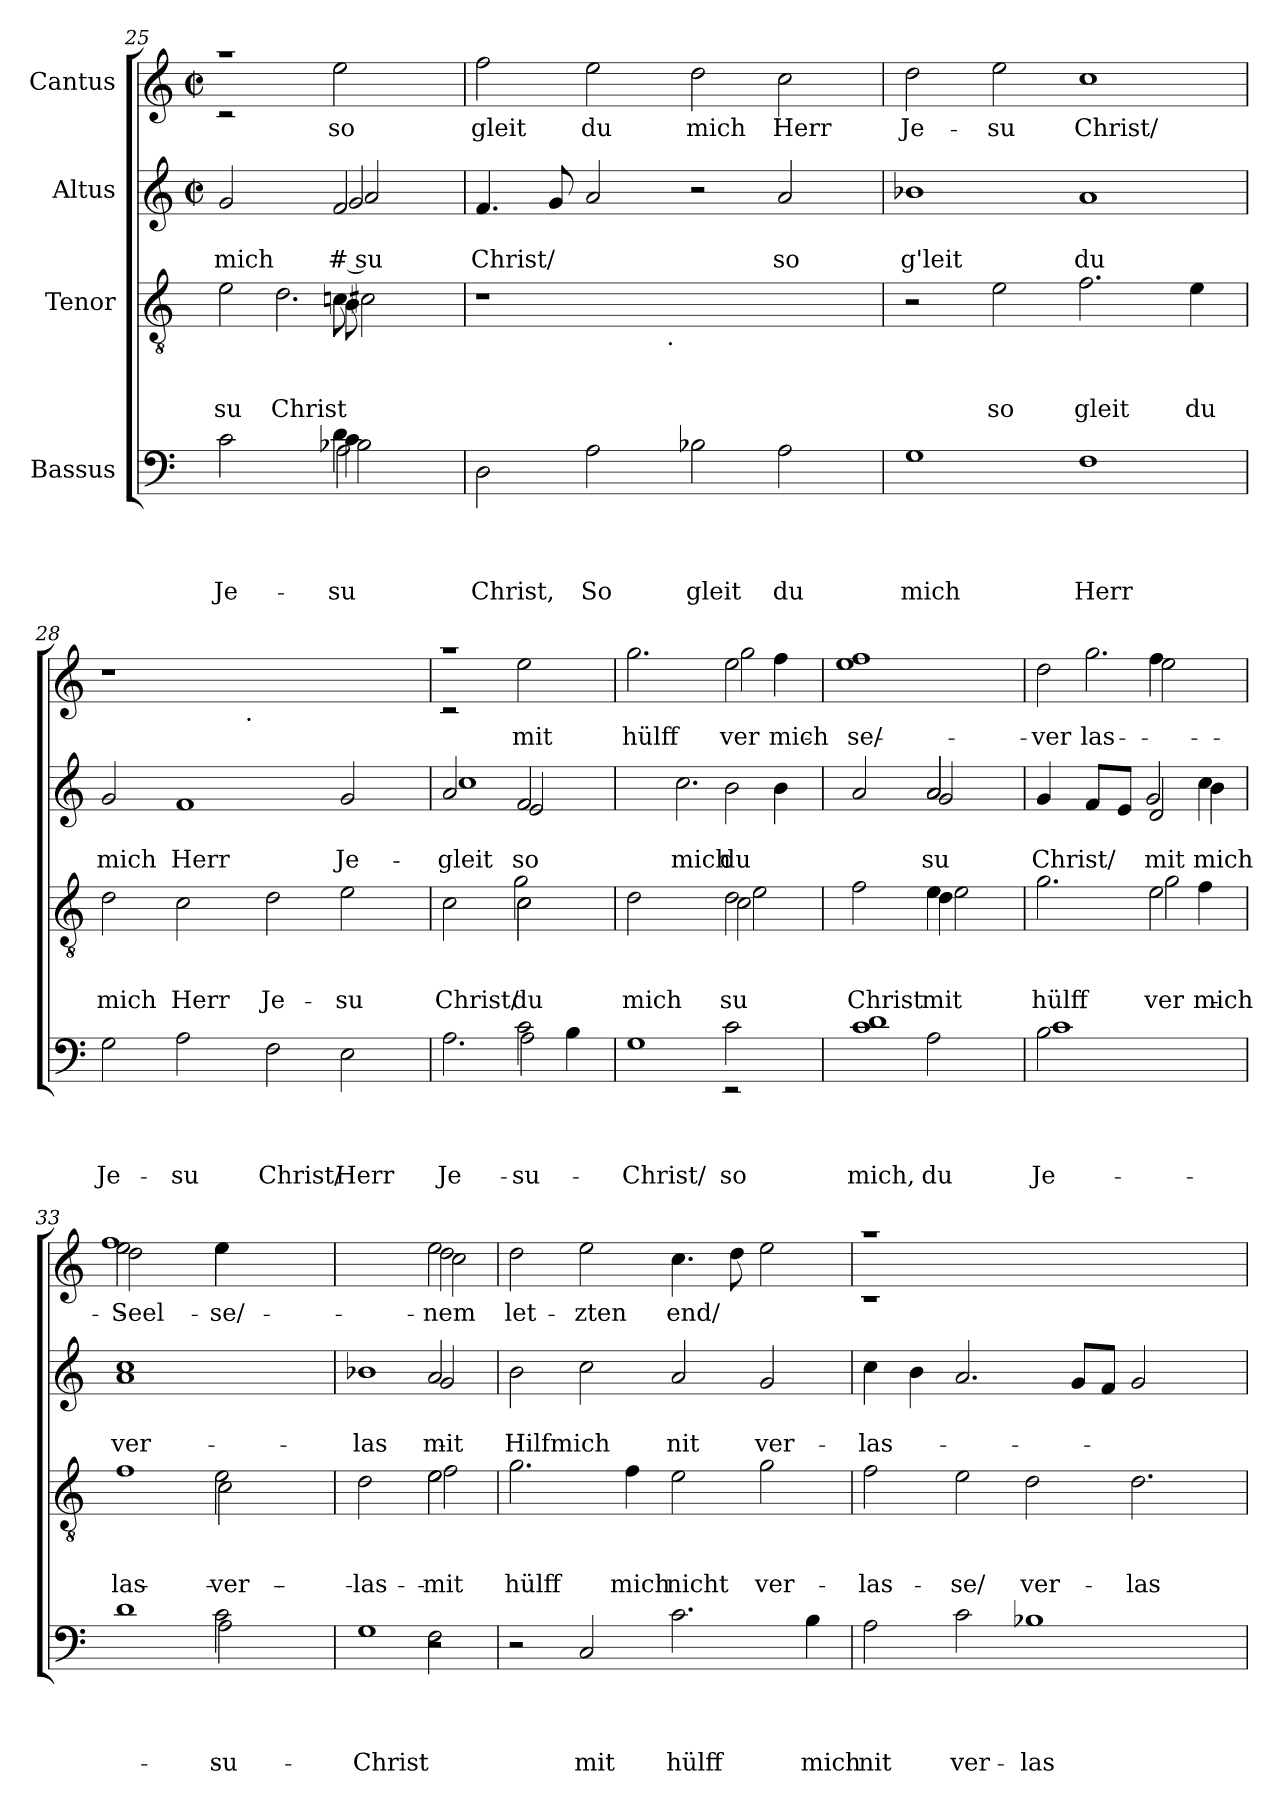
**kern	**text	**text	**text	**text	**kern	**text	**text	**text	**kern	**text	**text	**kern	**text
*part4	*part4	*part4	*part4	*part4	*part3	*part3	*part3	*part3	*part2	*part2	*part2	*part1	*part1
*staff4	*staff4	*staff4	*staff4	*staff4	*staff3	*staff3	*staff3	*staff3	*staff2	*staff2	*staff2	*staff1	*staff1
*I"Bassus	*	*	*	*	*I"Tenor	*	*	*	*I"Altus	*	*	*I"Cantus	*
!!LO:LB:g=z
*clefF4	*	*	*	*	*clefGv2	*	*	*	*clefG2	*	*	*clefG2	*
*k[]	*	*	*	*	*k[]	*	*	*	*k[]	*	*	*k[]	*
*C:	*	*	*	*	*C:	*	*	*	*C:	*	*	*C:	*
*	*	*	*	*	*	*	*	*	*M2/2	*	*	*M2/2	*
*	*	*	*	*	*	*	*	*	*met(c|)	*	*	*met(c|)	*
=25	=25	=25	=25	=25	=25	=25	=25	=25	=25	=25	=25	=25	=25
!	!	!	!	!LO:LY:b	!	!	!	!LO:LY:b	!	!	!LO:LY:b	!	!
*^	*	*	*	*	*^	*	*	*	*^	*	*	*^	*
*	*^	*	*	*	*	*	*^	*	*	*	*	*^	*	*	*	*	*
*	*	*^	*	*	*	*	*	*	*^	*	*	*	*	*	*	*	*	*	*	*
2c\	2ryy	2ryy	2ryy	.	.	.	Je-	2e\	4ryy	2ryy	2ryy	.	.	-su	2g/	2ryy	2ryy	.	mich	1raa	2rc	.
!	!	!	!	!	!	!	!	!	!	!	!	!	!	!LO:LY:b	!	!	!	!	!	!	!	!
.	.	.	.	.	.	.	.	.	2.d\	.	.	.	.	Christ	.	.	.	.	.	.	.	.
!	!	!	!	!	!	!	!LO:LY:b	!	!	!	!	!	!	!	!	!	!	!	!LO:LY:b	!	!	!
!	!	!	!	!	!	!	!	!	!	!	!	!	!	!	!	!	!	!	!LO:LY:b	!	!	!
!	!	!	!	!	!	!	!	!	!	!	!	!	!	!	!	!	!	!	!LO:LY:b:rj	!	!	!LO:LY:b
4d\	4c\	2B-X\	2A\	.	.	.	-su	8cn\	.	8B\	2c#X\	.	.	.	2f/	2g/	2a/	.	-# su	.	2ee\	so
.	.	.	.	.	.	.	.	4.ryy	.	4.ryy	.	.	.	.	.	.	.	.	.	.	.	.
4ryy	4ryy	.	.	.	.	.	.	.	.	.	.	.	.	.	.	.	.	.	.	.	.	.
*	*v	*v	*v	*	*	*	*	*	*	*	*	*	*	*	*v	*v	*v	*	*	*v	*v	*
*	*	*	*	*	*	*v	*v	*v	*v	*	*	*	*	*	*	*	*
=26	=26	=26	=26	=26	=26	=26	=26	=26	=26	=26	=26	=26	=26	=26
!	!	!	!	!	!LO:LY:b	!	!	!	!	!	!	!LO:LY:b	!	!LO:LY:b
*v	*v	*	*	*	*	*^	*	*	*	*	*	*	*	*
2D\	.	.	.	Christ,	1r	2...ryy	.	.	.	4.f/	.	Christ/	2ff\	gleit
.	.	.	.	.	.	.	.	.	.	8g/	.	.	.	.
!	!	!	!	!LO:LY:b	!	!	!	!	!	!	!	!	!	!LO:LY:b
2A\	.	.	.	So	.	.	.	.	.	2a/	.	.	2ee\	du
!	!	!	!	!	!	!LO:TX:b:t=.	!	!	!	!	!	!	!	!
.	.	.	.	.	.	1ryy	.	.	.	.	.	.	.	.
!	!	!	!	!LO:LY:b	!	!	!	!	!	!	!	!	!	!LO:LY:b
2B-X\	.	.	.	gleit	1ryy	.	.	.	.	2r	.	.	2dd\	mich
!	!	!	!	!LO:LY:b	!	!	!	!	!	!	!	!LO:LY:b	!	!LO:LY:b
2A\	.	.	.	du	.	.	.	.	.	2a/	.	so	2cc\	Herr
.	.	.	.	.	.	16ryy	.	.	.	.	.	.	.	.
=27	=27	=27	=27	=27	=27	=27	=27	=27	=27	=27	=27	=27	=27	=27
!	!	!	!	!LO:LY:b	!	!	!	!	!	!	!	!LO:LY:b	!	!LO:LY:b
*	*	*	*	*	*v	*v	*	*	*	*	*	*	*	*
1G	.	.	.	mich	2r	.	.	.	1b-X	.	g'leit	2dd\	Je-
!	!	!	!	!	!	!	!	!LO:LY:b	!	!	!	!	!LO:LY:b
.	.	.	.	.	2e\	.	.	so	.	.	.	2ee\	-su
!	!	!	!	!LO:LY:b	!	!	!	!LO:LY:b	!	!	!LO:LY:b	!	!LO:LY:b
1F	.	.	.	Herr	2.f\	.	.	gleit	1a	.	du	1cc	Christ/
!	!	!	!	!	!	!	!	!LO:LY:b	!	!	!	!	!
.	.	.	.	.	4e\	.	.	du	.	.	.	.	.
=28	=28	=28	=28	=28	=28	=28	=28	=28	=28	=28	=28	=28	=28
!	!	!	!	!LO:LY:b	!	!	!	!LO:LY:b	!	!	!LO:LY:b	!	!
*	*	*	*	*	*	*	*	*	*	*	*	*^	*
2G\	.	.	.	Je-	2d\	.	.	mich	2g/	.	mich	1r	2...ryy	.
!	!	!	!	!LO:LY:b	!	!	!	!LO:LY:b	!	!	!LO:LY:b	!	!	!
2A\	.	.	.	-su	2c\	.	.	Herr	1f	.	Herr	.	.	.
!	!	!	!	!	!	!	!	!	!	!	!	!	!LO:TX:b:t=.	!
.	.	.	.	.	.	.	.	.	.	.	.	.	1ryy	.
!	!	!	!	!LO:LY:b	!	!	!	!LO:LY:b	!	!	!	!	!	!
2F\	.	.	.	Christ/	2d\	.	.	Je-	.	.	.	1ryy	.	.
!	!	!	!	!LO:LY:b	!	!	!	!LO:LY:b	!	!	!LO:LY:b	!	!	!
2E\	.	.	.	Herr	2e\	.	.	-su	2g/	.	Je-	.	.	.
.	.	.	.	.	.	.	.	.	.	.	.	.	16ryy	.
!!LO:LB:g=z	!!
=29	=29	=29	=29	=29	=29	=29	=29	=29	=29	=29	=29	=29	=29	=29
!	!	!	!	!LO:LY:b	!	!	!	!LO:LY:b	!	!	!LO:LY:b	!	!	!
*^	*	*	*	*	*^	*	*	*	*^	*	*	*	*	*
*	*^	*	*	*	*	*	*^	*	*	*	*	*^	*	*	*	*	*
!	!	!	!	!	!	!	!	!	!	!	!	!	!	!	!	!	!LO:LY:b	!	!	!
2.A\	2ryy	2ryy	.	.	.	Je-	2c\	2ryy	2ryy	.	.	Christ/	2a/	2ryy	1cc	.	gleit	1raa	2rc	.
!	!	!	!	!	!	!LO:LY:b	!	!	!	!	!	!LO:LY:b	!	!	!	!	!	!	!	!
!	!	!	!	!	!	!	!	!	!	!	!	!LO:LY:b	!	!	!	!	!	!	!	!
!	!	!	!	!	!	!	!	!	!	!	!	!LO:LY:b	!	!	!	!	!LO:LY:b	!	!	!
!	!	!	!	!	!	!	!	!	!	!	!	!	!	!	!	!	!LO:LY:b	!	!	!LO:LY:b
.	2c\	2A\	.	.	.	-su	2c\	2g\	2c\	.	.	du	2f/	2e/	.	.	so	.	2ee\	mit
4B\	.	.	.	.	.	.	.	.	.	.	.	.	.	.	.	.	.	.	.	.
*	*	*	*	*	*	*	*	*	*	*	*	*	*	*	*	*	*	*v	*v	*
=30	=30	=30	=30	=30	=30	=30	=30	=30	=30	=30	=30	=30	=30	=30	=30	=30	=30	=30	=30
!	!	!	!	!	!	!LO:LY:b	!	!	!	!	!	!LO:LY:b	!	!	!	!	!	!	!LO:LY:b
*	*	*	*	*	*	*	*	*	*	*	*	*	*	*	*	*	*	*^	*
*	*	*	*	*	*	*	*	*	*	*	*	*	*	*	*	*	*	*	*^	*
1G	2ryy	2ryy	.	.	.	Christ/	2d\	2ryy	2ryy	.	.	mich	2ryy	4ryy	2.ryy	.	.	2.gg\	2ryy	2ryy	hülff
!	!	!	!	!	!	!	!	!	!	!	!	!	!	!	!	!	!LO:LY:b	!	!	!	!
.	.	.	.	.	.	.	.	.	.	.	.	.	.	2.cc\	.	.	mich	.	.	.	.
!	!	!	!	!	!	!LO:LY:b	!	!	!	!	!	!LO:LY:b	!	!	!	!	!	!	!	!	!
!	!	!	!	!	!	!	!	!	!	!	!	!LO:LY:b	!	!	!	!	!	!	!	!	!
!	!	!	!	!	!	!	!	!	!	!	!	!LO:LY:b	!	!	!	!	!LO:LY:b	!	!	!	!LO:LY:b
!	!	!	!	!	!	!	!	!	!	!	!	!	!	!	!	!	!	!	!	!	!LO:LY:b
.	2rEE	2c\	.	.	.	so	2d\	2c\	2e\	.	.	-su	2b\	.	.	.	du	.	2ee\	2gg\	ver-
!	!	!	!	!	!	!	!	!	!	!	!	!	!	!	!	!	!	!	!	!	!LO:LY:b
.	.	.	.	.	.	.	.	.	.	.	.	.	.	.	4b\	.	.	4ff\	.	.	mich
*v	*v	*v	*	*	*	*	*	*	*	*	*	*	*	*	*	*	*	*v	*v	*v	*
*	*	*	*	*	*v	*v	*v	*	*	*	*	*	*	*	*	*	*
=31	=31	=31	=31	=31	=31	=31	=31	=31	=31	=31	=31	=31	=31	=31	=31
!	!	!	!	!LO:LY:b	!	!	!	!LO:LY:b	!	!	!	!	!	!	!LO:LY:b
*^	*	*	*	*	*^	*	*	*	*	*	*	*	*	*	*
*	*	*	*	*	*	*	*^	*	*	*	*	*	*	*	*	*	*
*	*	*	*	*	*	*	*	*^	*	*	*	*	*	*	*	*	*	*
1c 1d	2ryy	.	.	.	mich,	2f\	2ryy	2ryy	2ryy	.	.	Christ	2a/	2ryy	2ryy	.	.	1ee 1ff	-se/
!	!	!	!	!	!LO:LY:b	!	!	!	!	!	!	!LO:LY:b	!	!	!	!	!LO:LY:b	!	!
!	!	!	!	!	!	!	!	!	!	!	!	!	!	!	!	!	!LO:LY:b	!	!
!	!	!	!	!	!	!	!	!	!	!	!	!	!	!	!	!	!LO:LY:b	!	!
.	2A\	.	.	.	du	4e\	4d\	2e\	2e\	.	.	mit	2a/	2a/	2g/	.	-su	.	.
.	.	.	.	.	.	4ryy	4ryy	.	.	.	.	.	.	.	.	.	.	.	.
*	*	*	*	*	*	*	*v	*v	*v	*	*	*	*	*	*	*	*	*	*
*	*	*	*	*	*	*	*	*	*	*	*v	*v	*v	*	*	*	*
=32	=32	=32	=32	=32	=32	=32	=32	=32	=32	=32	=32	=32	=32	=32	=32
!	!	!	!	!	!LO:LY:b	!	!	!	!	!	!	!	!	!	!
!	!	!	!	!	!LO:LY:b	!	!	!	!	!LO:LY:b	!	!	!LO:LY:b	!	!LO:LY:b
*	*	*	*	*	*	*	*^	*	*	*	*^	*	*	*^	*
*	*	*	*	*	*	*	*	*	*	*	*	*	*^	*	*	*	*^	*
*	*	*	*	*	*	*	*	*	*	*	*	*	*	*^	*	*	*	*	*	*
2B\	1c	.	.	.	Je-	2.g\	2ryy	2ryy	.	.	hülff	4g/	2ryy	2.ryy	2.ryy	.	Christ/	2dd\	4ryy	2ryy	ver-
!	!	!	!	!	!	!	!	!	!	!	!	!	!	!	!	!	!	!	!	!	!LO:LY:b
.	.	.	.	.	.	.	.	.	.	.	.	8f/L	.	.	.	.	.	.	2.gg\	.	-las-
.	.	.	.	.	.	.	.	.	.	.	.	8e/J	.	.	.	.	.	.	.	.	.
!	!	!	!	!	!	!	!	!	!	!	!LO:LY:b	!	!	!	!	!	!	!	!	!	!
!	!	!	!	!	!	!	!	!	!	!	!LO:LY:b	!	!	!	!	!	!LO:LY:b	!	!	!	!
2ryy	.	.	.	.	.	.	2e\	2g\	.	.	ver-	2d/	2g/	.	.	.	mit	4ff\	.	[>2ee\	.
!	!	!	!	!	!	!	!	!	!	!	!LO:LY:b	!	!	!	!	!	!LO:LY:b	!	!	!	!
!	!	!	!	!	!	!	!	!	!	!	!	!	!	!	!	!	!LO:LY:b	!	!	!	!
.	.	.	.	.	.	4f\	.	.	.	.	mich	.	.	4cc\	4b\	.	mich	4ryy	.	.	.
!!LO:PB:g=z	!!	!!
=33	=33	=33	=33	=33	=33	=33	=33	=33	=33	=33	=33	=33	=33	=33	=33	=33	=33	=33	=33	=33	=33
*^	*^	*	*	*	*	*	*	*	*	*	*	*	*	*	*	*	*	*	*	*	*
!	!	!	!	!	!	!	!	!	!	!	!	!	!LO:LY:b	!	!	!	!	!	!LO:LY:b	!	!	!	!LO:LY:b
*	*	*	*	*	*	*	*	*	*	*	*	*	*	*v	*v	*v	*v	*	*	*	*	*	*
8ryy	1d	2ryy	2ryy	.	.	.	.	1f	2ryy	2ryy	.	.	-las-	1a 1cc	.	ver-	2ee\	2dd\	1ff	Seel
32ryy	.	.	.	.	.	.	.	.	.	.	.	.	.	.	.	.	.	.	.	.
2ryy	.	.	.	.	.	.	.	.	.	.	.	.	.	.	.	.	.	.	.	.
!	!	!	!	!	!	!	!LO:LY:b	!	!	!	!	!	!LO:LY:b	!	!	!	!	!	!	!
!	!	!	!	!	!	!	!	!	!	!	!	!	!LO:LY:b	!	!	!	!	!	!	!LO:LY:b
!	!	!	!	!	!	!	!	!	!	!	!	!	!	!	!	!	!	!	!	!LO:LY:b
.	.	2c\	2A\	.	.	.	-su	.	2e\	2c\	.	.	ver-	.	.	.	4ee\	4ee\	.	se/
4ryy	.	.	.	.	.	.	.	.	.	.	.	.	.	.	.	.	.	.	.	.
.	.	.	.	.	.	.	.	.	.	.	.	.	.	.	.	.	4ryy	4ryy	.	.
16.ryy	.	.	.	.	.	.	.	.	.	.	.	.	.	.	.	.	.	.	.	.
*v	*v	*v	*v	*	*	*	*	*	*	*	*	*	*	*	*	*	*	*	*	*
=34	=34	=34	=34	=34	=34	=34	=34	=34	=34	=34	=34	=34	=34	=34	=34	=34	=34
!	!	!	!	!LO:LY:b	!	!	!	!	!	!LO:LY:b	!	!	!LO:LY:b	!	!	!	!
*^	*	*	*	*	*	*	*	*	*	*	*^	*	*	*	*	*	*
*	*^	*	*	*	*	*	*	*	*	*	*	*	*^	*	*	*	*	*	*
1G	2ryy	2ryy	.	.	.	Christ	2d\	2ryy	2ryy	.	.	-las-	1b-X	2ryy	2ryy	.	-las-	2ryy	2ryy	2ryy	.
!	!	!	!	!	!	!	!	!	!	!	!	!LO:LY:b	!	!	!	!	!	!	!	!	!
!	!	!	!	!	!	!	!	!	!	!	!	!LO:LY:b	!	!	!	!	!LO:LY:b	!	!	!	!
!	!	!	!	!	!	!	!	!	!	!	!	!	!	!	!	!	!LO:LY:b	!	!	!	!LO:LY:b
!	!	!	!	!	!	!	!	!	!	!	!	!	!	!	!	!	!	!	!	!	!LO:LY:b
!	!	!	!	!	!	!	!	!	!	!	!	!	!	!	!	!	!	!	!	!	!LO:LY:b:rj
.	2F\	2r	.	.	.	.	2e\	2f\	2e\	.	.	mit	.	2a/	2g/	.	mit	2ee\	2dd\	2cc\	-nem
=35	=35	=35	=35	=35	=35	=35	=35	=35	=35	=35	=35	=35	=35	=35	=35	=35	=35	=35	=35	=35	=35
!	!	!	!	!	!	!	!	!	!	!	!	!LO:LY:b	!	!	!	!	!LO:LY:b	!	!	!	!LO:LY:b
*v	*v	*v	*	*	*	*	*	*	*	*	*	*	*v	*v	*v	*	*	*v	*v	*v	*
*	*	*	*	*	*v	*v	*v	*	*	*	*	*	*	*	*
2r	.	.	.	.	2.g\	.	.	hülff	2b\	.	Hilfmich	2dd\	let-
!	!	!	!	!LO:LY:b	!	!	!	!	!	!	!	!	!LO:LY:b
2C/	.	.	.	mit	.	.	.	.	2cc\	.	.	2ee\	-zten
!	!	!	!	!	!	!	!	!LO:LY:b	!	!	!	!	!
.	.	.	.	.	4f\	.	.	mich	.	.	.	.	.
!	!	!	!	!LO:LY:b	!	!	!	!LO:LY:b	!	!	!LO:LY:b	!	!LO:LY:b
2.c\	.	.	.	hülff	2e\	.	.	nicht	2a/	.	nit	4.cc\	end/
.	.	.	.	.	.	.	.	.	.	.	.	8dd\	.
!	!	!	!	!	!	!	!	!LO:LY:b	!	!	!LO:LY:b	!	!
.	.	.	.	.	2g\	.	.	ver-	2g/	.	ver-	2ee\	.
!	!	!	!	!LO:LY:b	!	!	!	!	!	!	!	!	!
4B\	.	.	.	mich	.	.	.	.	.	.	.	.	.
=36	=36	=36	=36	=36	=36	=36	=36	=36	=36	=36	=36	=36	=36
!	!	!	!	!LO:LY:b	!	!	!	!LO:LY:b	!	!	!LO:LY:b	!	!
*	*	*	*	*	*	*	*	*	*	*	*	*^	*
2A\	.	.	.	nit	2f\	.	.	-las-	4cc\	.	-las-	1raa	1rc	.
.	.	.	.	.	.	.	.	.	4b\	.	.	.	.	.
!	!	!	!	!LO:LY:b	!	!	!	!LO:LY:b	!	!	!	!	!	!
2c\	.	.	.	ver-	2e\	.	.	-se/	2.a/	.	.	.	.	.
!	!	!	!	!LO:LY:b:rj	!	!	!	!LO:LY:b	!	!	!	!	!	!
1B-X	.	.	.	-las-	2d\	.	.	ver-	.	.	.	1ryy	1ryy	.
.	.	.	.	.	.	.	.	.	8g/L	.	.	.	.	.
.	.	.	.	.	.	.	.	.	8f/J	.	.	.	.	.
!	!	!	!	!	!	!	!	!LO:LY:b	!	!	!	!	!	!
.	.	.	.	.	2.d\	.	.	-las-	2g/	.	.	.	.	.
4ryy	.	.	.	.	.	.	.	.	4ryy	.	.	4ryy	4ryy	.
*	*	*	*	*	*	*	*	*	*	*	*	*v	*v	*
=	=	=	=	=	=	=	=	=	=	=	=	=	=
*-	*-	*-	*-	*-	*-	*-	*-	*-	*-	*-	*-	*-	*-
